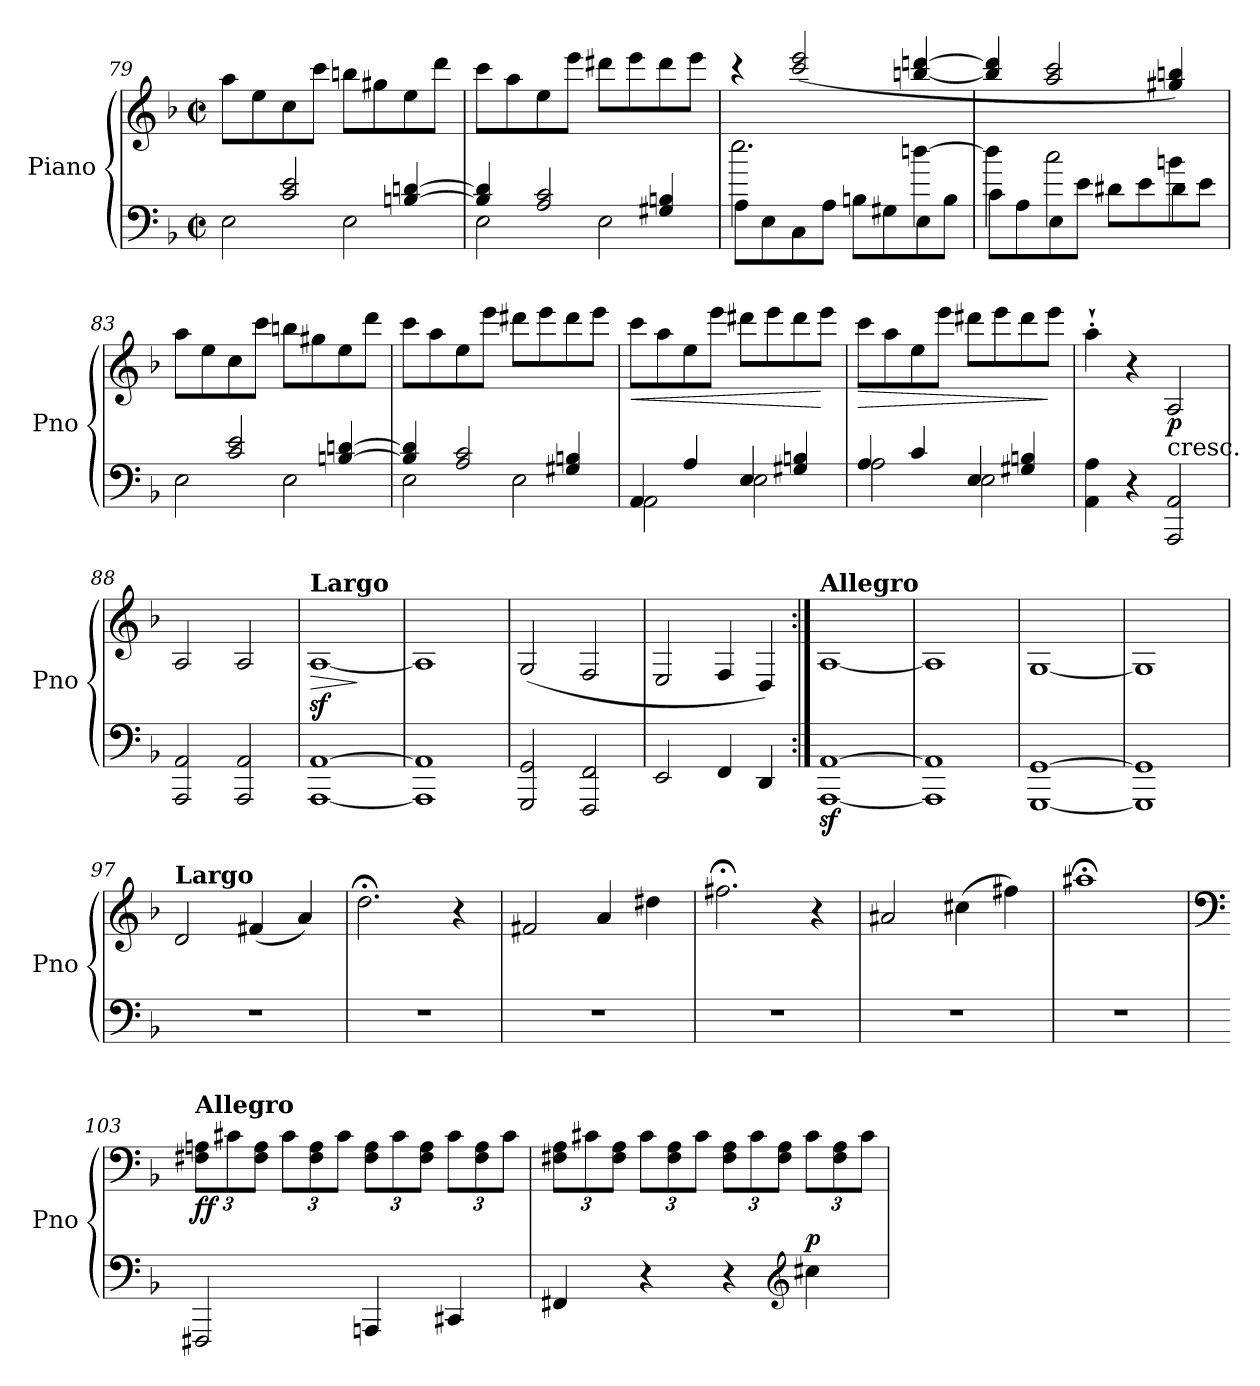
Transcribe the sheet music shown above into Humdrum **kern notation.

**kern	**kern	**dynam
*part1	*part1	*part1
*staff2	*staff1	*staff1/2
*I"Piano	*	*
*I'Pno	*	*
*clefF4	*clefG2	*
*k[b-]	*k[b-]	*
*F:	*F:	*
*M2/2	*M2/2	*
*met(c|)	*met(c|)	*
=79	=79	=79
*^	*	*
4ryy	2E\	8aa\L	.
.	.	8ee\	.
2c/ 2e/	.	8cc\	.
.	.	8ccc\J	.
.	2E\	8bbn\L	.
.	.	8gg#X\	.
[4Bn/ [4dn/	.	8ee\	.
.	.	8ddd\J	.
!!LO:LB:g=z
=80	=80	=80	=80
4B/] 4d/]	2E\	8ccc\L	.
.	.	8aa\	.
2A/ 2c/	.	8ee\	.
.	.	8eee\J	.
.	2E\	8ddd#X\L	.
.	.	8eee\	.
4G#X/ 4Bn/	.	8ddd#\	.
.	.	8eee\J	.
=81	=81	=81	=81
2.ee\	8A\L	4rccc	.
.	8E\	.	.
.	8C\	(>2ccc/ 2eee/	.
.	8A\J	.	.
.	8Bn\L	.	.
.	8G#X\	.	.
[4ddn\	8E\	[4bbn/ [4dddn/	.
.	8B\J	.	.
=82	=82	=82	=82
4dd\]	8c\L	4bb/] 4ddd/]	.
.	8A\	.	.
2cc\	8E\	2aa/ 2ccc/	.
.	8e\J	.	.
.	8d#X\L	.	.
.	8e\	.	.
4bn\	8d#\	4gg#X/ 4bbn/)	.
.	8e\J	.	.
=83	=83	=83	=83
4ryy	2E\	8aa\L	.
.	.	8ee\	.
2c/ 2e/	.	8cc\	.
.	.	8ccc\J	.
.	2E\	8bbn\L	.
.	.	8gg#X\	.
[4Bn/ [4dn/	.	8ee\	.
.	.	8ddd\J	.
!!LO:PB:g=z
=84	=84	=84	=84
4B/] 4d/]	2E\	8ccc\L	.
.	.	8aa\	.
2A/ 2c/	.	8ee\	.
.	.	8eee\J	.
.	2E\	8ddd#X\L	.
.	.	8eee\	.
4G#X/ 4Bn/	.	8ddd#\	.
.	.	8eee\J	.
=85	=85	=85	=85
!	!	!	!LO:HP:b
4AA/	2AA\	8ccc\L	<
.	.	8aa\	.
4A/	.	8ee\	.
.	.	8eee\J	.
4E/	2E\	8ddd#X\L	.
.	.	8eee\	.
4G#X/ 4Bn/	.	8ddd#\	.
.	.	8eee\J	[
=86	=86	=86	=86
!	!	!	!LO:HP:b
4A/	2A\	8ccc\L	>
.	.	8aa\	.
4c/	.	8ee\	.
.	.	8eee\J	.
4E/	2E\	8ddd#X\L	.
.	.	8eee\	.
4G#X/ 4Bn/	.	8ddd#\	.
.	.	8eee\J	]
*v	*v	*	*
=87	=87	=87
4AA\ 4A\	4aa'`\	.
4r	4r	.
!	!LO:TX:b:t=cresc.	!
!	!	!LO:DY:b
2AAA/ 2AA/	2A/	p
=88	=88	=88
2AAA/ 2AA/	2A/	.
2AAA/ 2AA/	2A/	.
!!LO:LB:g=z
=89	=89	=89
!	!LO:TX:a:B:t=Largo	!
!	!	!LO:HP:b
[1AAA [1AA	[1Az<	>
.	.	]
=90	=90	=90
1AAA] 1AA]	1A]	.
=91	=91	=91
2GGG/ 2GG/	(>2G/	.
2FFF/ 2FF/	2F/	.
=92	=92	=92
2EE/	2E/	.
4FF/	4F/	.
4DD/	4D/)	.
=93:|!	=93:|!	=93:|!
!	!LO:TX:a:B:t=Allegro	!
[1AAAz> [1AAz>	[1A	.
=94	=94	=94
1AAA] 1AA]	1A]	.
=95	=95	=95
[1GGG [1GG	[1G	.
=96	=96	=96
1GGG] 1GG]	1G]	.
=97	=97	=97
!	!LO:TX:a:B:t=Largo	!
1r	2d/	.
.	(<4f#X/	.
.	4a/)	.
=98	=98	=98
1r	2.dd;<\	.
.	4r	.
=99	=99	=99
1r	2f#X/	.
.	4a/	.
.	4dd#X\	.
=100	=100	=100
1r	2.ff#X;<\	.
.	4r	.
!!LO:LB:g=z
=101	=101	=101
1r	2a#X/	.
.	(>4cc#X\	.
.	4ff#X\)	.
=102	=102	=102
1r	1aa#X;<	.
=103	=103	=103
*	*clefF4	*
*	*Xbrackettup	*
!	!LO:TX:a:B:t=Allegro	!
!	!	!LO:DY:b
2FFF#X/	12F#X\ 12An\L	ff
.	12c#X\	.
.	12F#\ 12A\J	.
.	12c#\L	.
.	12F#\ 12A\	.
.	12c#\J	.
4AAAn/	12F#\ 12A\L	.
.	12c#\	.
.	12F#\ 12A\J	.
4CC#X/	12c#\L	.
.	12F#\ 12A\	.
.	12c#\J	.
=104	=104	=104
4FF#X/	12F#X\ 12A\L	.
.	12c#X\	.
.	12F#\ 12A\J	.
4r	12c#\L	.
.	12F#\ 12A\	.
.	12c#\J	.
4r	12F#\ 12A\L	.
.	12c#\	.
.	12F#\ 12A\J	.
*clefG2	*	*
!	!	!LO:DY:a=2
4cc#X\	12c#\L	p
.	12F#\ 12A\	.
.	12c#\J	.
=	=	=
*-	*-	*-
